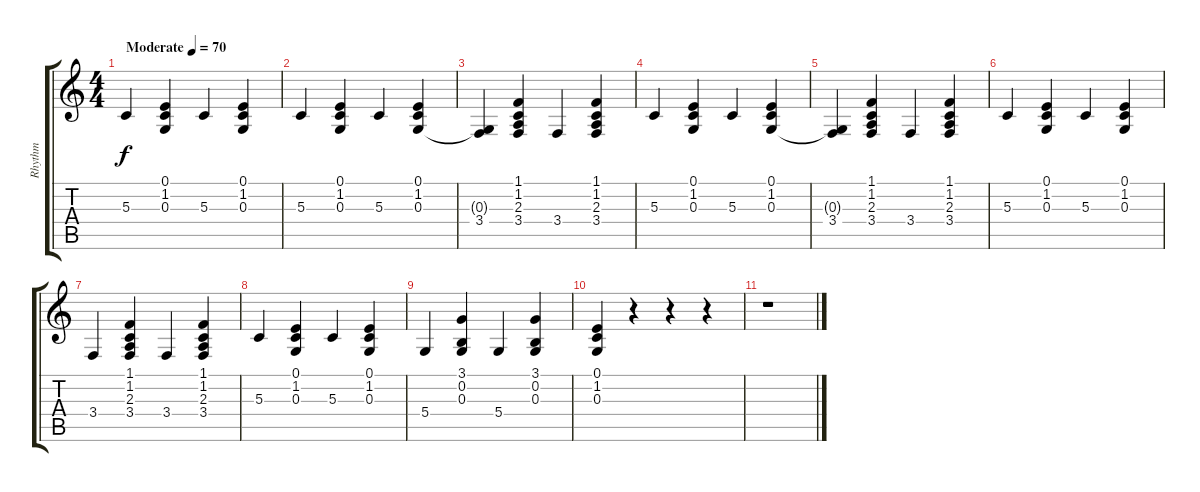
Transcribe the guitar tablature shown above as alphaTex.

\track ("Rhythm" "Rhythm") {instrument acousticgrandpiano}
\staff {score tabs}
\tuning (E4 B3 G3 D3 A2 E2) {hide}
\ts (4 4)
\tempo (70 "Moderate")
\clef g2
\ks c
5.3.4{dy f instrument acousticgrandpiano} (0.1 1.2 0.3).4 5.3.4 (0.1 1.2 0.3).4 |
5.3.4 (0.1 1.2 0.3).4 5.3.4 (0.1 1.2 0.3).4 |
(0.3{t} 3.4).4 (1.1 1.2 2.3 3.4).4 3.4.4 (1.1 1.2 2.3 3.4).4 |
5.3.4 (0.1 1.2 0.3).4 5.3.4 (0.1 1.2 0.3).4 |
(0.3{t} 3.4).4 (1.1 1.2 2.3 3.4).4 3.4.4 (1.1 1.2 2.3 3.4).4 |
5.3.4 (0.1 1.2 0.3).4 5.3.4 (0.1 1.2 0.3).4 |
3.4.4 (1.1 1.2 2.3 3.4).4 3.4.4 (1.1 1.2 2.3 3.4).4 |
5.3.4 (0.1 1.2 0.3).4 5.3.4 (0.1 1.2 0.3).4 |
5.4.4 (3.1 0.2 0.3).4 5.4.4 (3.1 0.2 0.3).4 |
(0.1 1.2 0.3).4 r.4 r.4 r.4 |
r.1
